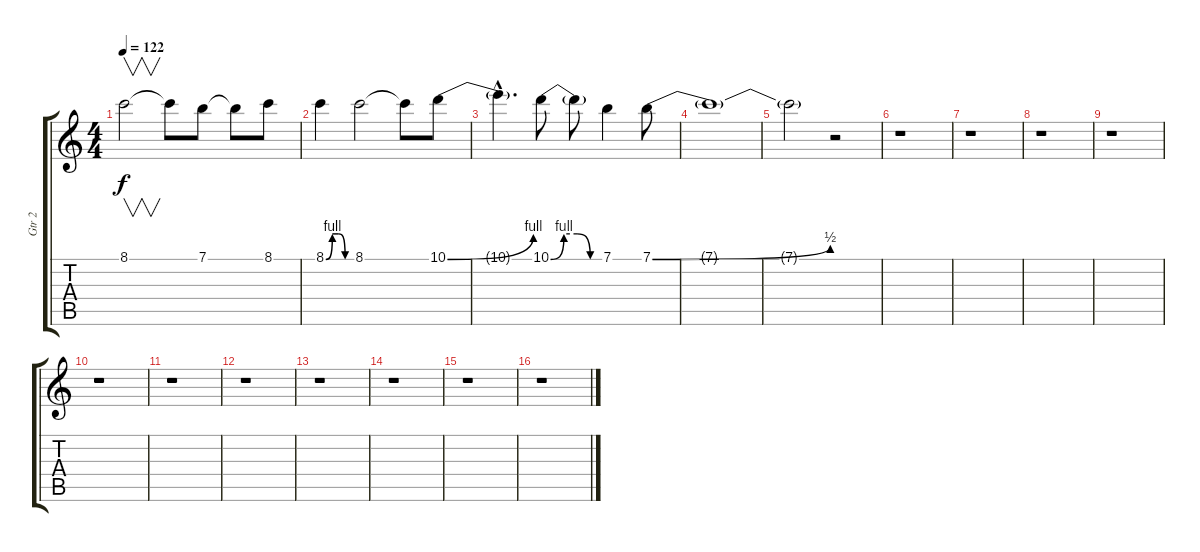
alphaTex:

\track ("Gtr 2" "Gtr 2") {instrument overdrivenguitar}
\staff {score tabs}
\tuning (E4 B3 G3 D3 A2 E2) {hide}
\ts (4 4)
\tempo 122
\clef g2
\ks c
8.1.2{v dy f} 8.1{t}.8 7.1.8 7.1{t}.8 8.1.8 |
8.1{be (custom 0 0 15 4 30 4 45 0 60 0)}.4 8.1.2 8.1{t}.8 10.1{be (bend 0 0 60 4)}.8 |
10.1{hac t}.4{d} 10.1{be (custom 0 0 15 4 30 4 45 0 60 0)}.8 10.1{t}.8 7.1.4 7.1{be (bend 0 0 60 2)}.8 |
7.1{t}.1 |
7.1{t}.2 r.2 |
r.1 |
r.1 |
r.1 |
r.1 |
r.1 |
r.1 |
r.1 |
r.1 |
r.1 |
r.1 |
r.1
